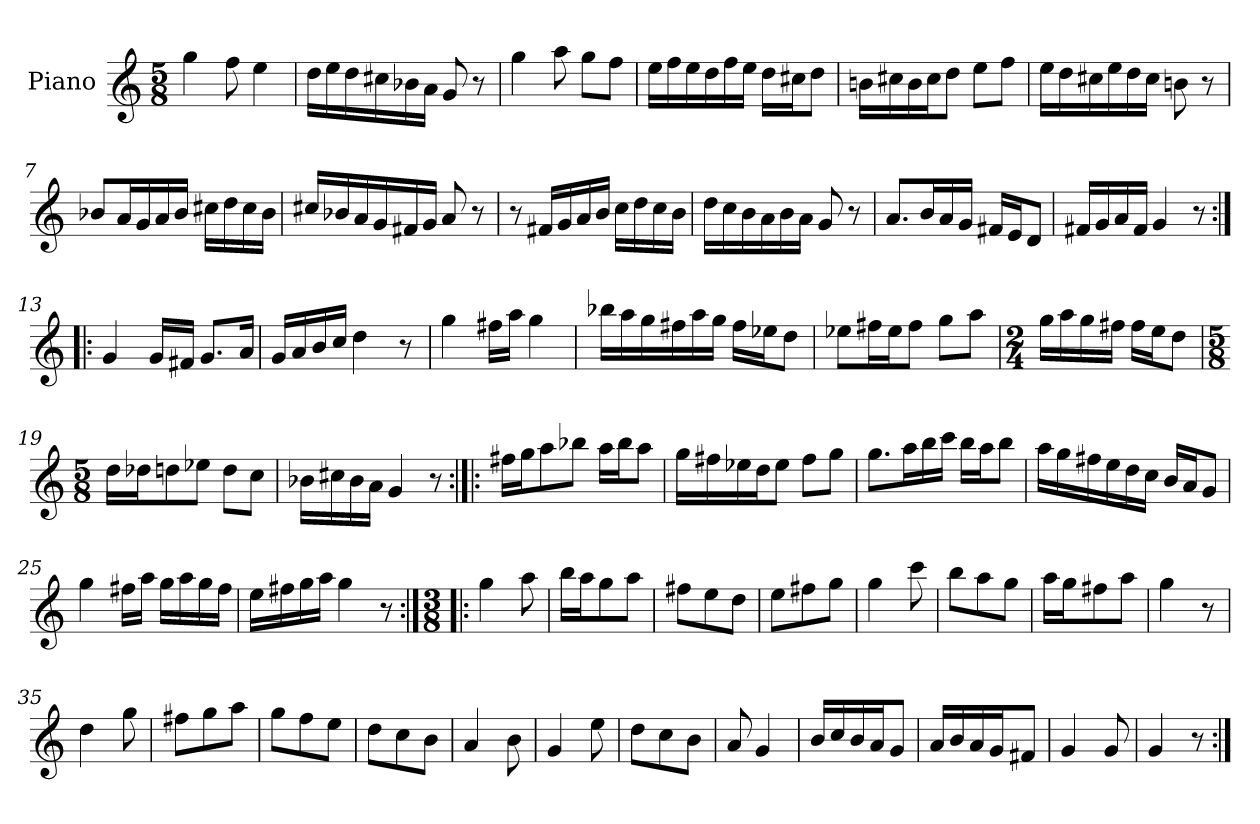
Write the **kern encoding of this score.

**kern
*part1
*staff1
*I"Piano
*I'Pno.
*clefG2
*k[]
*M5/8
=1
4gg\
8ff\
4ee\
=2
16dd\LL
16ee\
16dd\
16cc#X\
16b-X\
16a\JJ
8g/
8r
=3
4gg\
8aa\
8gg\L
8ff\J
=4
16ee\LL
16ff\
16ee\
16dd\
16ff\
16ee\JJ
16dd\LL
16cc#X\J
8dd\J
=5
16bn\LL
16cc#X\
16b\
16cc#\J
8dd\J
8ee\L
8ff\J
!!LO:LB:g=z
=6
16ee\LL
16dd\
16cc#X\
16ee\
16dd\
16cc#\JJ
8bn\
8r
=7
8b-X/L
16a/L
16g/
16a/
16b-/JJ
16cc#X\LL
16dd\
16cc#\
16b-\JJ
=8
16cc#X/LL
16b-X/
16a/
16g/
16f#X/
16g/JJ
8a/
8r
=9
8r
16f#X/LL
16g/
16a/
16b/JJ
16cc\LL
16dd\
16cc\
16b\JJ
=10
16dd\LL
16cc\
16b\
16a\
16b\
16a\JJ
8g/
8r
!!LO:LB:g=z
=11
8.a/L
16b/L
16a/
16g/JJ
16f#X/LL
16e/J
8d/J
=12
16f#X/LL
16g/
16a/
16f#/JJ
4g/
8r
=13:|!|:
4g/
16g/LL
16f#X/JJ
8.g/L
16a/Jk
=14
16g/LL
16a/
16b/
16cc/JJ
4dd\
8r
=15
4gg\
16ff#X\LL
16aa\JJ
4gg\
=16
16bb-X\LL
16aa\
16gg\
16ff#X\
16aa\
16gg\JJ
16ff#\LL
16ee-X\J
8dd\J
!!LO:LB:g=z
=17
8ee-X\L
16ff#X\L
16ee-\J
8ff#\J
8gg\L
8aa\J
=18
*M2/4
16gg\LL
16aa\
16gg\
16ff#X\JJ
16ff#\LL
16ee\J
8dd\J
=19
*M5/8
16dd\LL
16dd-X\J
8ddn\
8ee-X\J
8dd\L
8cc\J
=20
16b-X\LL
16cc#X\
16b-\
16a\JJ
4g/
8r
=21:|!|:
16ff#X\LL
16gg\J
8aa\
8bb-X\J
16aa\LL
16bb-\J
8aa\J
!!LO:LB:g=z
=22
16gg\LL
16ff#X\
16ee-X\
16dd\J
8ee-\J
8ff#\L
8gg\J
=23
8.gg\L
16aa\L
16bb\
16ccc\JJ
16bb\LL
16aa\J
8bb\J
=24
16aa\LL
16gg\
16ff#X\
16ee\
16dd\
16cc\JJ
16b/LL
16a/J
8g/J
=25
4gg\
16ff#X\LL
16aa\JJ
16gg\LL
16aa\
16gg\
16ff#\JJ
=26
16ee\LL
16ff#X\
16gg\
16aa\JJ
4gg\
8r
!!LO:LB:g=z
=27:|!|:
*M3/8
4gg\
8aa\
=28
16bb\LL
16aa\J
8gg\
8aa\J
=29
8ff#X\L
8ee\
8dd\J
=30
8ee\L
8ff#X\
8gg\J
=31
4gg\
8ccc\
=32
8bb\L
8aa\
8gg\J
=33
16aa\LL
16gg\J
8ff#X\
8aa\J
=34
4gg\
8r
=35
4dd\
8gg\
=36
8ff#X\L
8gg\
8aa\J
=37
8gg\L
8ff\
8ee\J
!!LO:LB:g=z
=38
8dd\L
8cc\
8b\J
=39
4a/
8b\
=40
4g/
8ee\
=41
8dd\L
8cc\
8b\J
=42
8a/
4g/
=43
16b/LL
16cc/
16b/
16a/J
8g/J
=44
16a/LL
16b/
16a/
16g/J
8f#X/J
=45
4g/
8g/
=46
4g/
8r
=:|!
*-
